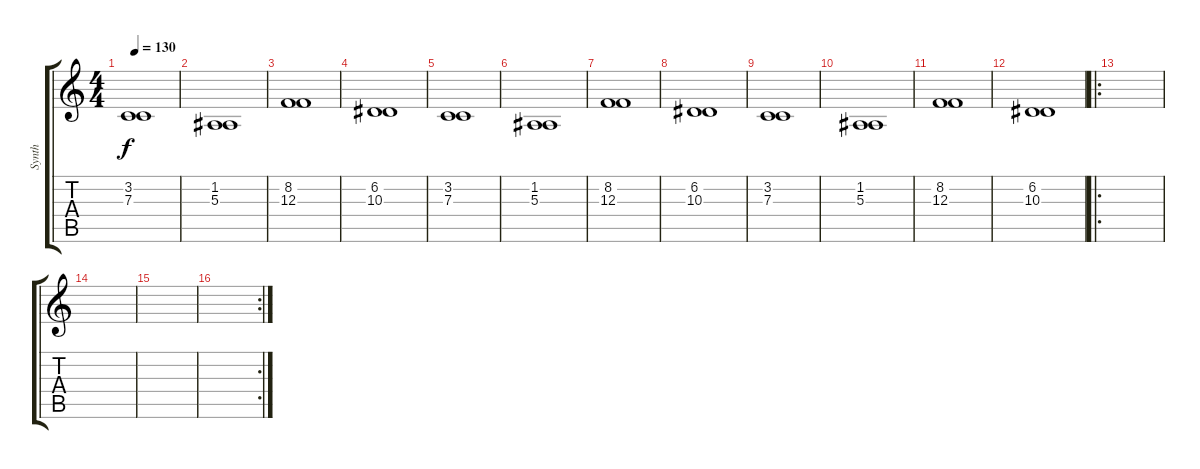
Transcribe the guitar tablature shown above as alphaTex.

\track ("Synth" "Synth") {instrument churchorgan}
\staff {score tabs}
\tuning (D4 A3 F3 C3 G2 D2) {hide}
\ts (4 4)
\tempo 130
\clef g2
\ks c
(3.2 7.3).1{dy f} |
(1.2 5.3).1 |
(8.2 12.3).1 |
(6.2 10.3).1 |
(3.2 7.3).1 |
(1.2 5.3).1 |
(8.2 12.3).1 |
(6.2 10.3).1 |
(3.2 7.3).1 |
(1.2 5.3).1 |
(8.2 12.3).1 |
(6.2 10.3).1 |
\ro
|
|
|
\rc 2
